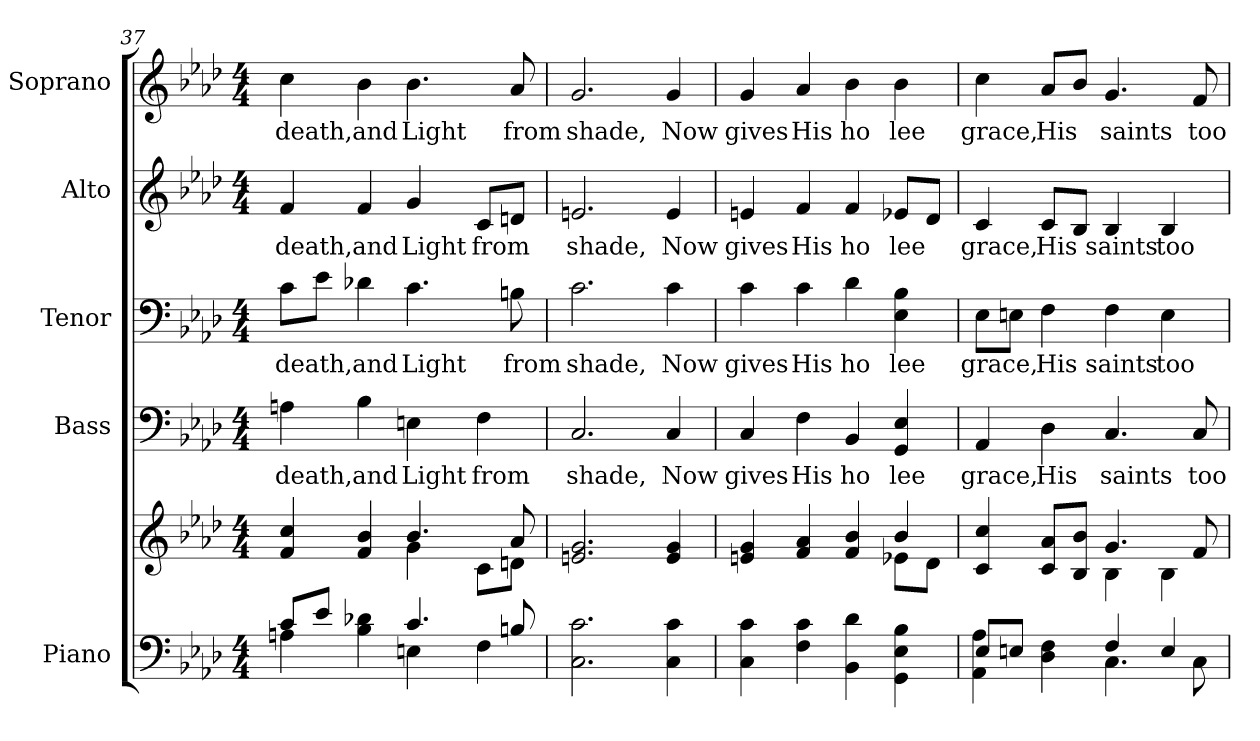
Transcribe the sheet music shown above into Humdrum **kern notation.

**kern	**kern	**kern	**text	**kern	**text	**kern	**text	**kern	**text
*part5	*part5	*part4	*part4	*part3	*part3	*part2	*part2	*part1	*part1
*staff6	*staff5	*staff4	*staff4	*staff3	*staff3	*staff2	*staff2	*staff1	*staff1
*I"Piano	*	*I"Bass	*	*I"Tenor	*	*I"Alto	*	*I"Soprano	*
*I'Pno.	*	*I'B.	*	*I'T.	*	*I'A.	*	*I'S.	*
*clefF4	*clefG2	*clefF4	*	*clefF4	*	*clefG2	*	*clefG2	*
*k[b-e-a-d-]	*k[b-e-a-d-]	*k[b-e-a-d-]	*	*k[b-e-a-d-]	*	*k[b-e-a-d-]	*	*k[b-e-a-d-]	*
*A-:	*A-:	*A-:	*	*A-:	*	*A-:	*	*A-:	*
*M4/4	*M4/4	*M4/4	*	*M4/4	*	*M4/4	*	*M4/4	*
=37	=37	=37	=37	=37	=37	=37	=37	=37	=37
*^	*^	*	*	*	*	*	*	*	*
!	!	!	!	!	!LO:LY:b:color=#000000	!	!	!	!	!	!
!	!	!	!	!	!	!	!LO:LY:b:color=#000000	!	!	!	!
!	!	!	!	!	!	!	!	!	!LO:LY:b:color=#000000	!	!
!	!	!	!	!	!	!	!	!	!	!	!LO:LY:b:color=#000000
8ci/L	4Ani\	4fi/ 4cci	2ryy	4Ani\	death,	8ci\L	death,	4fi/	death,	4cci\	death,
8e-i/J	.	.	.	.	.	8e-i\J	.	.	.	.	.
!	!	!	!	!	!LO:LY:b:color=#000000	!	!	!	!	!	!
!	!	!	!	!	!	!	!LO:LY:b:color=#000000	!	!	!	!
!	!	!	!	!	!	!	!	!	!LO:LY:b:color=#000000	!	!
!	!	!	!	!	!	!	!	!	!	!	!LO:LY:b:color=#000000
4B-i\ 4d-Xi	4ryy	4fi/ 4b-i	.	4B-i\	and	4d-Xi\	and	4fi/	and	4b-i\	and
!	!	!	!	!	!LO:LY:b:color=#000000	!	!	!	!	!	!
!	!	!	!	!	!	!	!LO:LY:b:color=#000000	!	!	!	!
!	!	!	!	!	!	!	!	!	!LO:LY:b:color=#000000	!	!
!	!	!	!	!	!	!	!	!	!	!	!LO:LY:b:color=#000000
4.ci/	4Eni\	4.b-i/	4gi\	4Eni\	Light	4.ci\	Light	4gi/	Light	4.b-i\	Light
!	!	!	!	!	!LO:LY:b:color=#000000	!	!	!	!	!	!
!	!	!	!	!	!	!	!	!	!LO:LY:b:color=#000000	!	!
.	4Fi\	.	8ci\L	4Fi\	from	.	.	8ci/L	from	.	.
!	!	!	!	!	!	!	!LO:LY:b:color=#000000	!	!	!	!
!	!	!	!	!	!	!	!	!	!	!	!LO:LY:b:color=#000000
8Bni/	.	8a-i/	8dni\J	.	.	8Bni\	from	8dni/J	.	8a-i/	from
*v	*v	*	*	*	*	*	*	*	*	*	*
*	*v	*v	*	*	*	*	*	*	*	*
!!LO:PB:g=z
=38	=38	=38	=38	=38	=38	=38	=38	=38	=38
*	*^	*	*	*	*	*	*	*	*
!	!	!	!	!LO:LY:b:color=#000000	!	!	!	!	!	!
*	*v	*v	*	*	*	*	*	*	*	*
*	*^	*	*	*	*	*	*	*	*
!	!	!	!	!	!	!LO:LY:b:color=#000000	!	!	!	!
*	*v	*v	*	*	*	*	*	*	*	*
*	*^	*	*	*	*	*	*	*	*
!	!	!	!	!	!	!	!	!LO:LY:b:color=#000000	!	!
*	*v	*v	*	*	*	*	*	*	*	*
*	*^	*	*	*	*	*	*	*	*
!	!	!	!	!	!	!	!	!	!	!LO:LY:b:color=#000000
*	*v	*v	*	*	*	*	*	*	*	*
2.Ci\ 2.ci	2.eni/ 2.gi	2.Ci/	shade,	2.ci\	shade,	2.eni/	shade,	2.gi/	shade,
!	!	!	!LO:LY:b:color=#000000	!	!	!	!	!	!
!	!	!	!	!	!LO:LY:b:color=#000000	!	!	!	!
!	!	!	!	!	!	!	!LO:LY:b:color=#000000	!	!
!	!	!	!	!	!	!	!	!	!LO:LY:b:color=#000000
4Ci\ 4ci	4ei/ 4gi	4Ci/	Now	4ci\	Now	4ei/	Now	4gi/	Now
=39	=39	=39	=39	=39	=39	=39	=39	=39	=39
*	*^	*	*	*	*	*	*	*	*
!	!	!	!	!LO:LY:b:color=#000000	!	!	!	!	!	!
!	!	!	!	!	!	!LO:LY:b:color=#000000	!	!	!	!
!	!	!	!	!	!	!	!	!LO:LY:b:color=#000000	!	!
!	!	!	!	!	!	!	!	!	!	!LO:LY:b:color=#000000
4Ci\ 4ci	4eni/ 4gi	2ryy	4Ci/	gives	4ci\	gives	4eni/	gives	4gi/	gives
!	!	!	!	!LO:LY:b:color=#000000	!	!	!	!	!	!
!	!	!	!	!	!	!LO:LY:b:color=#000000	!	!	!	!
!	!	!	!	!	!	!	!	!LO:LY:b:color=#000000	!	!
!	!	!	!	!	!	!	!	!	!	!LO:LY:b:color=#000000
4Fi\ 4ci	4fi/ 4a-i	.	4Fi\	His	4ci\	His	4fi/	His	4a-i/	His
!	!	!	!	!LO:LY:b:color=#000000	!	!	!	!	!	!
!	!	!	!	!	!	!LO:LY:b:color=#000000	!	!	!	!
!	!	!	!	!	!	!	!	!LO:LY:b:color=#000000	!	!
!	!	!	!	!	!	!	!	!	!	!LO:LY:b:color=#000000
4BB-i\ 4d-i	4fi/ 4b-i	4ryy	4BB-i/	ho	4d-i\	ho	4fi/	ho	4b-i\	ho
!	!	!	!	!LO:LY:b:color=#000000	!	!	!	!	!	!
!	!	!	!	!	!	!LO:LY:b:color=#000000	!	!	!	!
!	!	!	!	!	!	!	!	!LO:LY:b:color=#000000	!	!
!	!	!	!	!	!	!	!	!	!	!LO:LY:b:color=#000000
4GGi\ 4E-i 4B-i	4b-i/	8e-Xi\L	4GGi/ 4E-i	lee	4E-i\ 4B-i	lee	8e-Xi/L	lee	4b-i\	lee
.	.	8d-i\J	.	.	.	.	8d-i/J	.	.	.
!!LO:PB:g=z
=40	=40	=40	=40	=40	=40	=40	=40	=40	=40	=40
*^	*	*	*	*	*	*	*	*	*	*
!	!	!	!	!	!LO:LY:b:color=#000000	!	!	!	!	!	!
!	!	!	!	!	!	!	!LO:LY:b:color=#000000	!	!	!	!
!	!	!	!	!	!	!	!	!	!LO:LY:b:color=#000000	!	!
!	!	!	!	!	!	!	!	!	!	!	!LO:LY:b:color=#000000
8E-i/L	4AA-i\ 4A-i	4ci/ 4cci	2ryy	4AA-i/	grace,	8E-i\L	grace,	4ci/	grace,	4cci\	grace,
8Eni/J	.	.	.	.	.	8Eni\J	.	.	.	.	.
!	!	!	!	!	!LO:LY:b:color=#000000	!	!	!	!	!	!
!	!	!	!	!	!	!	!LO:LY:b:color=#000000	!	!	!	!
!	!	!	!	!	!	!	!	!	!LO:LY:b:color=#000000	!	!
!	!	!	!	!	!	!	!	!	!	!	!LO:LY:b:color=#000000
4D-i\ 4Fi	4ryy	8ci/ 8a-iL	.	4D-i\	His	4Fi\	His	8ci/L	His	8a-i/L	His
.	.	8B-i/ 8b-iJ	.	.	.	.	.	8B-i/J	.	8b-i/J	.
!	!	!	!	!	!LO:LY:b:color=#000000	!	!	!	!	!	!
!	!	!	!	!	!	!	!LO:LY:b:color=#000000	!	!	!	!
!	!	!	!	!	!	!	!	!	!LO:LY:b:color=#000000	!	!
!	!	!	!	!	!	!	!	!	!	!	!LO:LY:b:color=#000000
4Fi/	4.Ci\	4.gi/	4B-i\	4.Ci/	saints	4Fi\	saints	4B-i/	saints	4.gi/	saints
!	!	!	!	!	!	!	!LO:LY:b:color=#000000	!	!	!	!
!	!	!	!	!	!	!	!	!	!LO:LY:b:color=#000000	!	!
4Ei/	.	.	4B-i\	.	.	4Ei\	too	4B-i/	too	.	.
!	!	!	!	!	!LO:LY:b:color=#000000	!	!	!	!	!	!
!	!	!	!	!	!	!	!	!	!	!	!LO:LY:b:color=#000000
.	8Ci\	8fi/	.	8Ci/	too	.	.	.	.	8fi/	too
*v	*v	*	*	*	*	*	*	*	*	*	*
*	*v	*v	*	*	*	*	*	*	*	*
=	=	=	=	=	=	=	=	=	=
*-	*-	*-	*-	*-	*-	*-	*-	*-	*-
